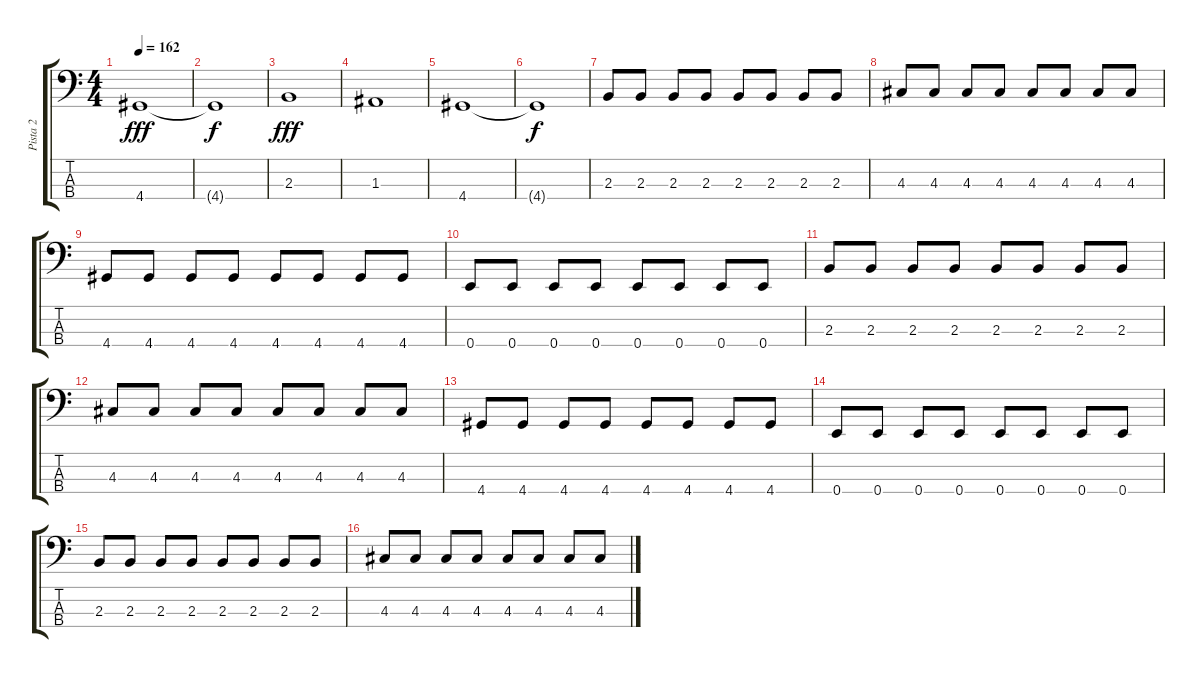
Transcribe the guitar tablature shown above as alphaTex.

\track ("Pista 2" "Pista 2") {instrument electricbasspick}
\staff {score tabs}
\tuning (G2 D2 A1 E1) {hide}
\ts (4 4)
\tempo 162
\clef f4
\ks c
4.4.1{dy fff} |
4.4{t}.1{dy f} |
2.3.1{dy fff} |
1.3.1 |
4.4.1 |
4.4{t}.1{dy f} |
2.3.8 2.3.8 2.3.8 2.3.8 2.3.8 2.3.8 2.3.8 2.3.8 |
4.3.8 4.3.8 4.3.8 4.3.8 4.3.8 4.3.8 4.3.8 4.3.8 |
4.4.8 4.4.8 4.4.8 4.4.8 4.4.8 4.4.8 4.4.8 4.4.8 |
0.4.8 0.4.8 0.4.8 0.4.8 0.4.8 0.4.8 0.4.8 0.4.8 |
2.3.8 2.3.8 2.3.8 2.3.8 2.3.8 2.3.8 2.3.8 2.3.8 |
4.3.8 4.3.8 4.3.8 4.3.8 4.3.8 4.3.8 4.3.8 4.3.8 |
4.4.8 4.4.8 4.4.8 4.4.8 4.4.8 4.4.8 4.4.8 4.4.8 |
0.4.8 0.4.8 0.4.8 0.4.8 0.4.8 0.4.8 0.4.8 0.4.8 |
2.3.8 2.3.8 2.3.8 2.3.8 2.3.8 2.3.8 2.3.8 2.3.8 |
4.3.8 4.3.8 4.3.8 4.3.8 4.3.8 4.3.8 4.3.8 4.3.8
